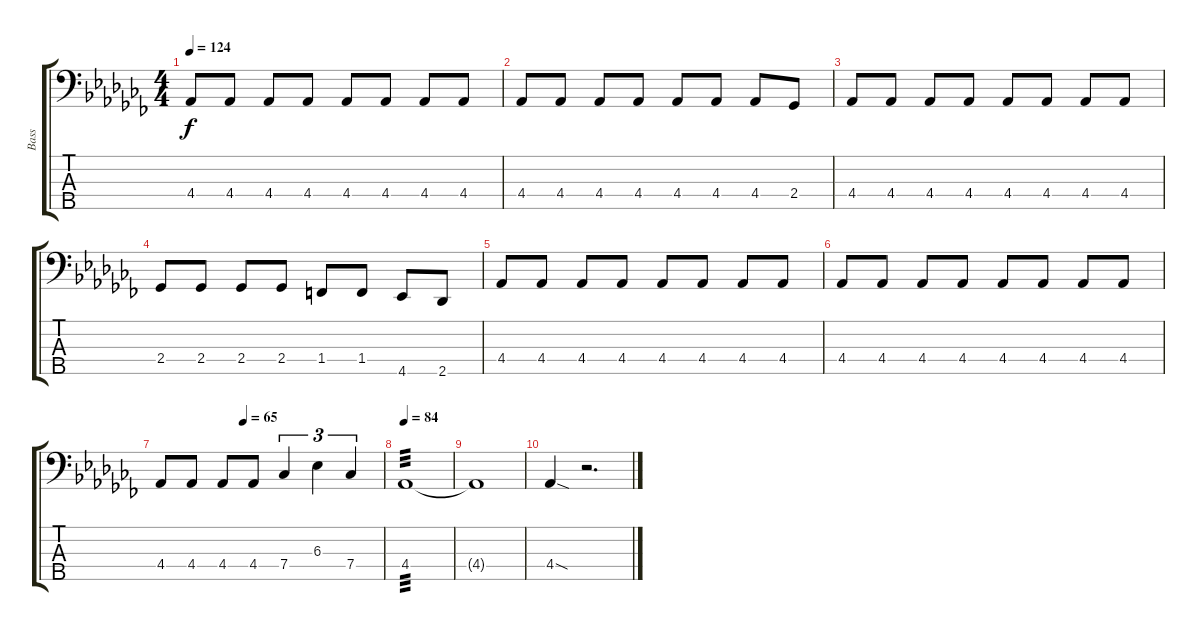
\track ("Bass" "Bass") {instrument electricbassfinger}
\staff {score tabs}
\tuning (G2 D2 A1 E1 B0) {hide}
\ts (4 4)
\tempo 124
\clef f4
\ks cb
4.4.8{dy f} 4.4.8 4.4.8 4.4.8 4.4.8 4.4.8 4.4.8 4.4.8 |
4.4.8 4.4.8 4.4.8 4.4.8 4.4.8 4.4.8 4.4.8 2.4.8 |
4.4.8 4.4.8 4.4.8 4.4.8 4.4.8 4.4.8 4.4.8 4.4.8 |
2.4.8 2.4.8 2.4.8 2.4.8 1.4.8 1.4.8 4.5.8 2.5.8 |
4.4.8 4.4.8 4.4.8 4.4.8 4.4.8 4.4.8 4.4.8 4.4.8 |
4.4.8 4.4.8 4.4.8 4.4.8 4.4.8 4.4.8 4.4.8 4.4.8 |
\tempo (65 0.375)
4.4.8 4.4.8 4.4.8 4.4.8 7.4.4{tu (3 2)} 6.3.4{tu (3 2)} 7.4.4{tu (3 2)} |
\tempo 84
4.4.1{tp 3} |
4.4{t}.1 |
4.4{sod}.4 r.2{d}
